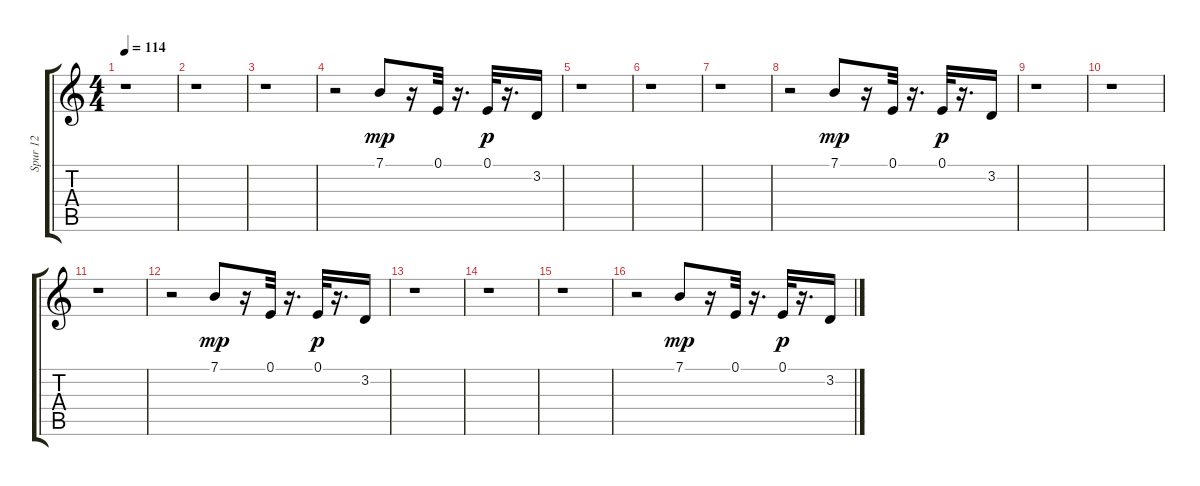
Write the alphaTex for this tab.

\track ("Spur 12" "Spur 12") {instrument tuba}
\staff {score tabs}
\tuning (E4 B3 G3 D3 A2 E2) {hide}
\ts (4 4)
\tempo 114
\clef g2
\ks c
r.1{dy p} |
r.1 |
r.1 |
r.2 7.1.8{dy mp} r.16 0.1.32 r.16{d} 0.1.32{dy p} r.16{d} 3.2.16 |
r.1 |
r.1 |
r.1 |
r.2 7.1.8{dy mp} r.16 0.1.32 r.16{d} 0.1.32{dy p} r.16{d} 3.2.16 |
r.1 |
r.1 |
r.1 |
r.2 7.1.8{dy mp} r.16 0.1.32 r.16{d} 0.1.32{dy p} r.16{d} 3.2.16 |
r.1 |
r.1 |
r.1 |
r.2 7.1.8{dy mp} r.16 0.1.32 r.16{d} 0.1.32{dy p} r.16{d} 3.2.16
